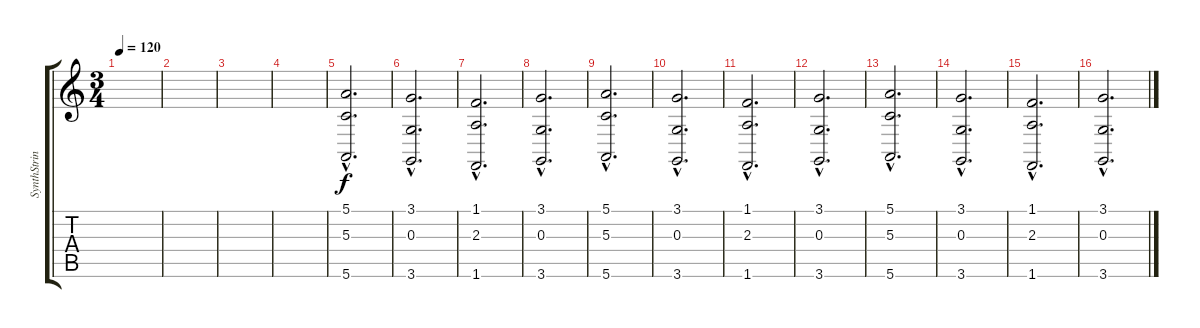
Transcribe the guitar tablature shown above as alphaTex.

\track ("SynthStrings" "SynthStrin") {instrument synthstrings1}
\staff {score tabs}
\tuning (E4 B3 G3 D3 A2 E2) {hide}
\ts (3 4)
\tempo 120
\clef g2
\ks c
|
|
|
|
(5.1{hac} 5.3{hac} 5.6{hac}).2{d} |
(3.1{hac} 0.3{hac} 3.6{hac}).2{d} |
(1.1{hac} 2.3{hac} 1.6{hac}).2{d} |
(3.1{hac} 0.3{hac} 3.6{hac}).2{d} |
(5.1{hac} 5.3{hac} 5.6{hac}).2{d} |
(3.1{hac} 0.3{hac} 3.6{hac}).2{d} |
(1.1{hac} 2.3{hac} 1.6{hac}).2{d} |
(3.1{hac} 0.3{hac} 3.6{hac}).2{d} |
(5.1{hac} 5.3{hac} 5.6{hac}).2{d} |
(3.1{hac} 0.3{hac} 3.6{hac}).2{d} |
(1.1{hac} 2.3{hac} 1.6{hac}).2{d} |
(3.1{hac} 0.3{hac} 3.6{hac}).2{d}
